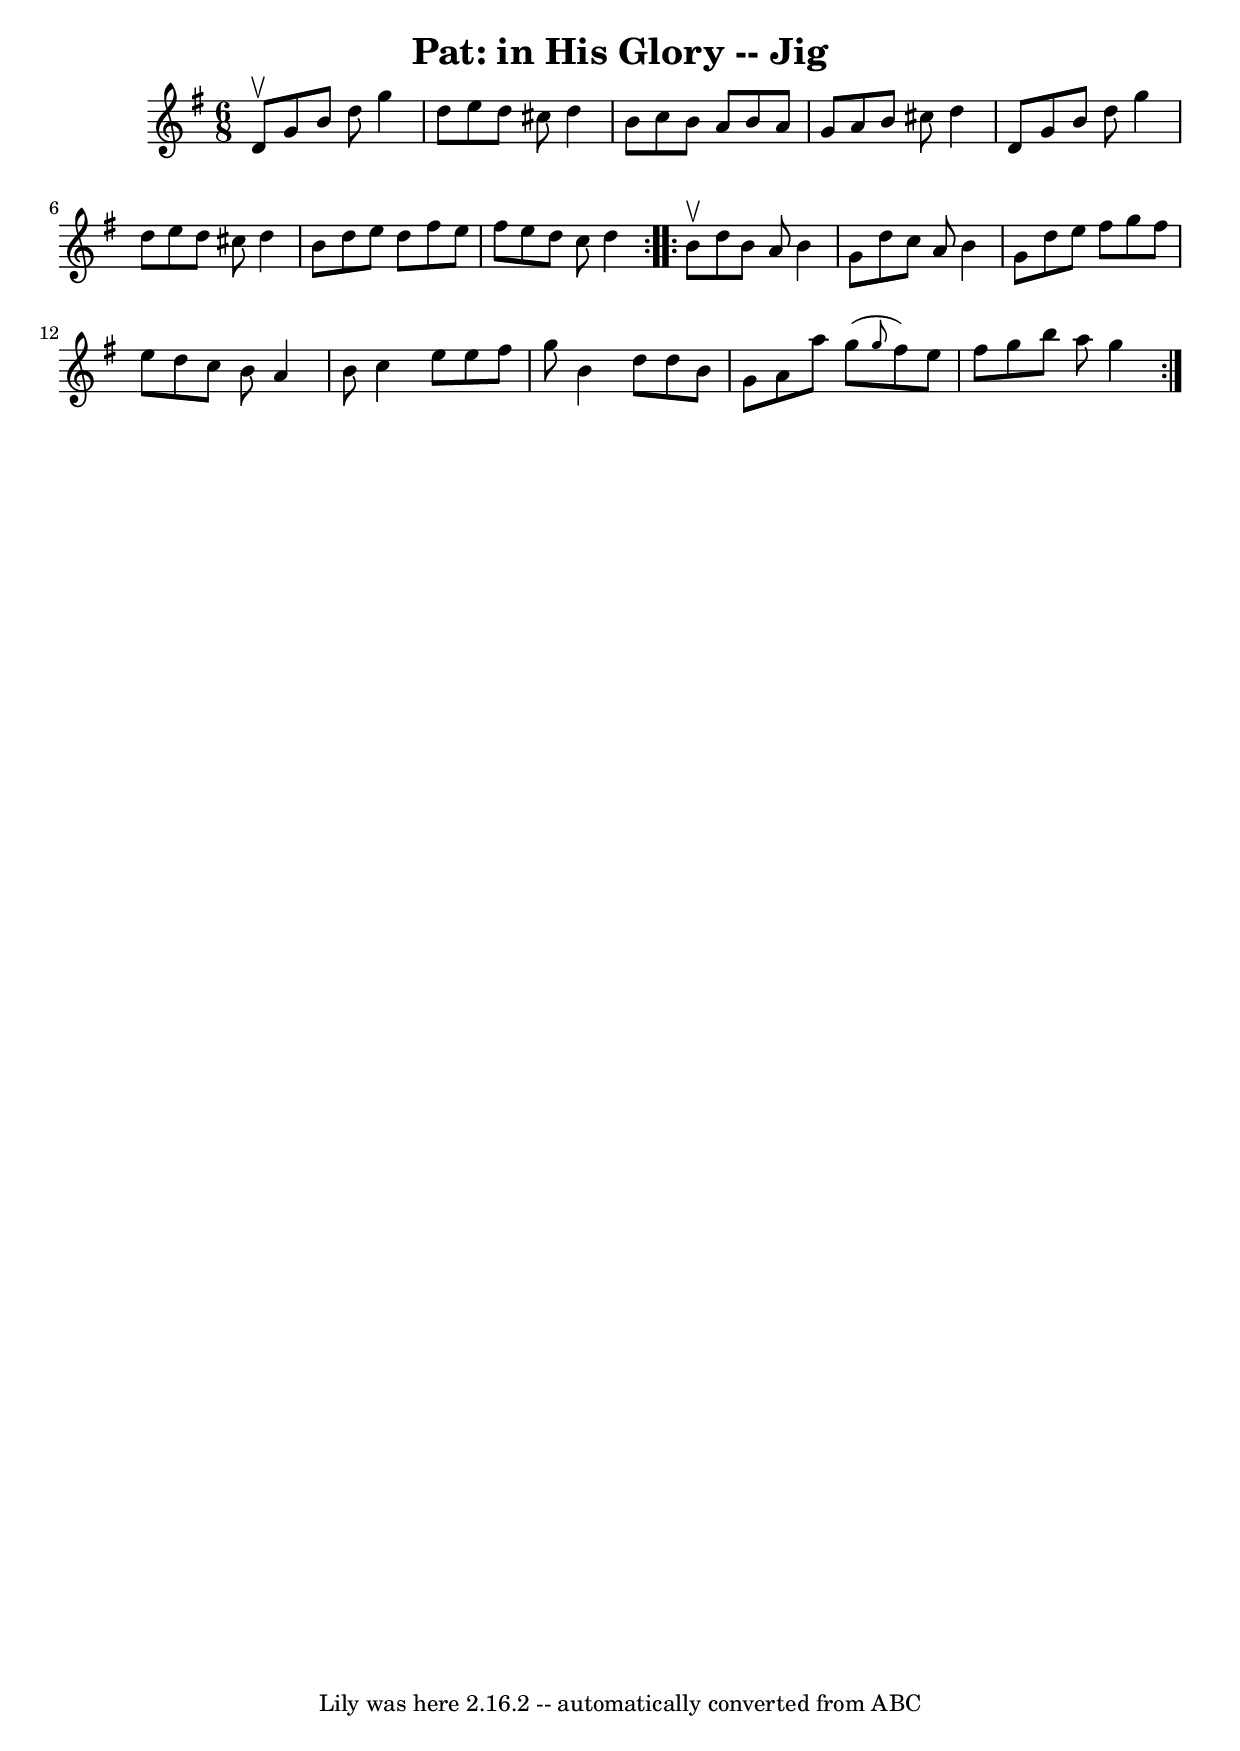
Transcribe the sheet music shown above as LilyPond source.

\version "2.7.40"
\include "Mammoth.ily"
\header {
	%% book = "Ryan's Mammoth Collection"
	crossRefNumber = "1"
	footnotes = ""
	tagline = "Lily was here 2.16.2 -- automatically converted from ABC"
	title = "Pat: in His Glory -- Jig"
}
voicedefault =  {
\set Score.defaultBarType = "empty"

\repeat volta 2 {
\time 6/8 \key g \major d'8^\upbow |
 g'8 b'8 d''8 g''4    
d''8  |
 e''8 d''8 cis''8 d''4 b'8  |
 c''8 b'8  
 a'8 b'8 a'8 g'8  |
 a'8 b'8 cis''8 d''4 d'8  
|
 g'8 b'8 d''8 g''4 d''8  |
 e''8 d''8    
cis''8 d''4 b'8  |
 d''8 e''8 d''8 fis''8 e''8    
fis''8  |
 e''8 d''8 c''8 d''4  } \repeat volta 2 { b'8 
^\upbow |
 d''8 b'8 a'8 b'4 g'8  |
 d''8 c''8    
a'8 b'4 g'8  |
 d''8 e''8 fis''8 g''8 fis''8 e''8  
|
 d''8 c''8 b'8 a'4 b'8  |
 c''4 e''8 e''8 
 fis''8 g''8  |
 b'4 d''8 d''8 b'8 g'8  |
 a'8 
 a''8 g''8 (\grace { g''8  } fis''8) e''8 fis''8  |
   
g''8 b''8 a''8 g''4  }   
}

\score{
    <<

	\context Staff="default"
	{
	    \voicedefault 
	}

    >>
	\layout {
	}
	\midi {}
}
